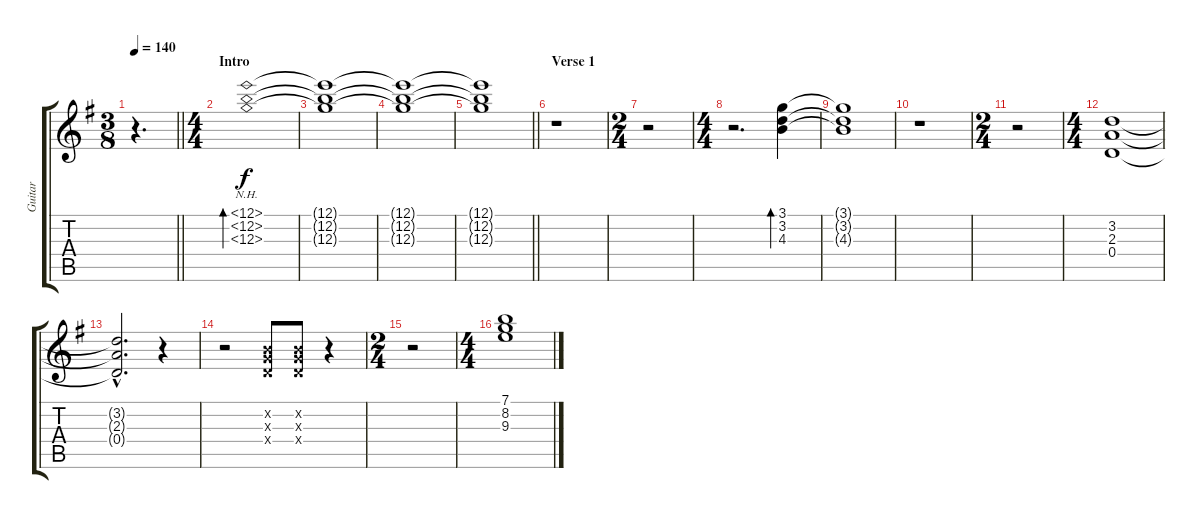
\track ("Guitar" "Guitar") {instrument distortionguitar}
\staff {score tabs}
\tuning (E4 B3 G3 D3 A2 E2) {hide}
\ts (3 8)
\tempo 140
\clef g2
\barLineRight lightlight
\ks g
r.4{d dy f instrument distortionguitar} |
\ts (4 4)
\section ("" "Intro")
(12.1{nh} 12.2{nh} 12.3{nh}).1{bd 60 instrument electricguitarclean} |
(12.1{t} 12.2{t} 12.3{t}).1 |
(12.1{t} 12.2{t} 12.3{t}).1 |
\barLineRight lightlight
(12.1{t} 12.2{t} 12.3{t}).1 |
\section ("" "Verse 1")
r.1 |
\ts (2 4)
r.2 |
\ts (4 4)
r.2{d} (3.1 3.2 4.3).4{bd 60} |
(3.1{t} 3.2{t} 4.3{t}).1 |
r.1 |
\ts (2 4)
r.2 |
\ts (4 4)
(3.2 2.3 0.4).1 |
(3.2{hac t} 2.3{hac t} 0.4{hac t}).2{d} r.4 |
r.2 (0.2{x} 0.3{x} 0.4{x}).8 (0.2{x} 0.3{x} 0.4{x}).8 r.4 |
\ts (2 4)
r.2 |
\ts (4 4)
(7.1 8.2 9.3).1
